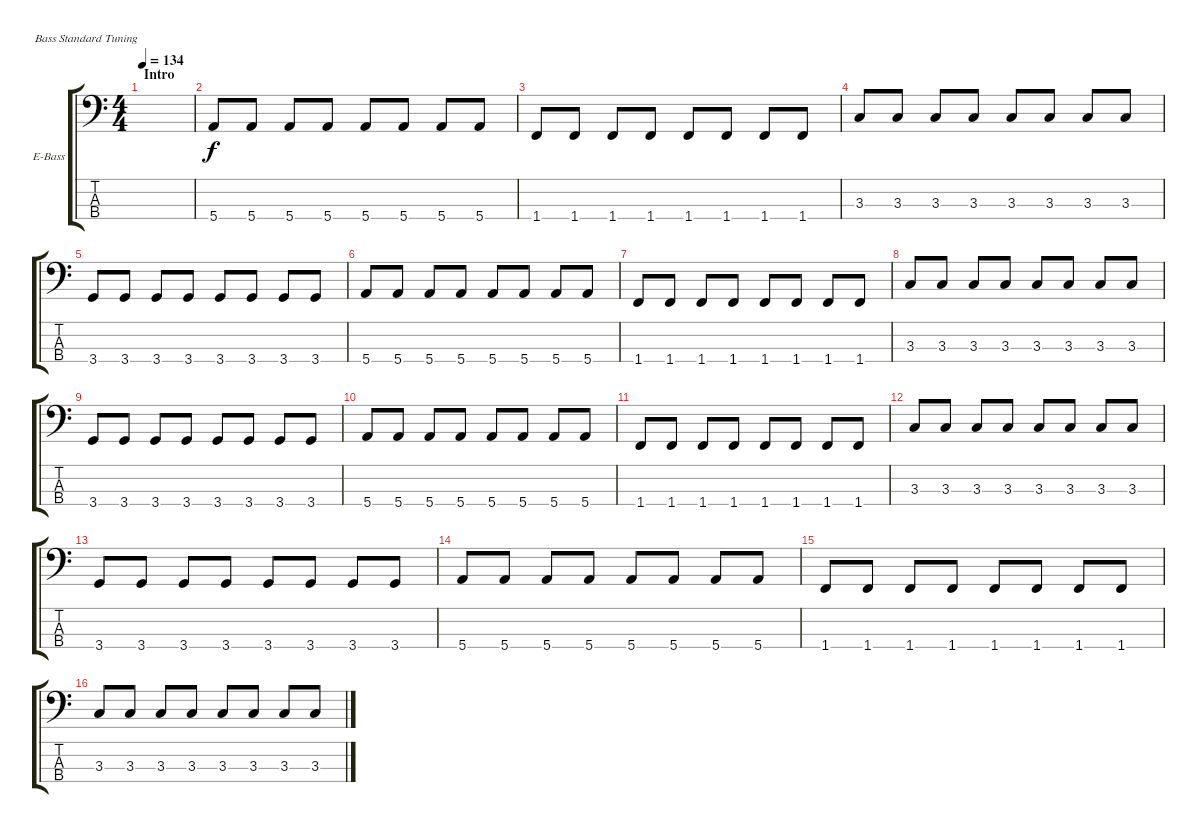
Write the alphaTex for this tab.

\defaultSystemsLayout 4
\bracketExtendMode groupsimilarinstruments
\firstSystemTrackNameOrientation horizontal
\otherSystemsTrackNameOrientation horizontal
\track ("Bass" "E-Bass") {instrument electricbassfinger}
\staff {score tabs}
\tuning (G2 D2 A1 E1)
\ts (4 4)
\section ("" "Intro")
\tempo 134
\clef f4
\scale
0.487395
\ks c
|
\scale
0.256303 5.4.8 5.4.8 5.4.8 5.4.8 5.4.8 5.4.8 5.4.8 5.4.8 |
\scale
0.256303 1.4.8 1.4.8 1.4.8 1.4.8 1.4.8 1.4.8 1.4.8 1.4.8 |
\scale
0.333333 3.3.8 3.3.8 3.3.8 3.3.8 3.3.8 3.3.8 3.3.8 3.3.8 |
\scale
0.333333 3.4.8 3.4.8 3.4.8 3.4.8 3.4.8 3.4.8 3.4.8 3.4.8 |
\scale
0.333333 5.4.8 5.4.8 5.4.8 5.4.8 5.4.8 5.4.8 5.4.8 5.4.8 |
\scale
0.333333 1.4.8 1.4.8 1.4.8 1.4.8 1.4.8 1.4.8 1.4.8 1.4.8 |
\scale
0.333333 3.3.8 3.3.8 3.3.8 3.3.8 3.3.8 3.3.8 3.3.8 3.3.8 |
\scale
0.333333 3.4.8 3.4.8 3.4.8 3.4.8 3.4.8 3.4.8 3.4.8 3.4.8 |
\scale
0.333333 5.4.8 5.4.8 5.4.8 5.4.8 5.4.8 5.4.8 5.4.8 5.4.8 |
\scale
0.333333 1.4.8 1.4.8 1.4.8 1.4.8 1.4.8 1.4.8 1.4.8 1.4.8 |
\scale
0.333333 3.3.8 3.3.8 3.3.8 3.3.8 3.3.8 3.3.8 3.3.8 3.3.8 |
\scale
0.333333 3.4.8 3.4.8 3.4.8 3.4.8 3.4.8 3.4.8 3.4.8 3.4.8 |
\scale
0.333333 5.4.8 5.4.8 5.4.8 5.4.8 5.4.8 5.4.8 5.4.8 5.4.8 |
\scale
0.333333 1.4.8 1.4.8 1.4.8 1.4.8 1.4.8 1.4.8 1.4.8 1.4.8 |
3.3.8 3.3.8 3.3.8 3.3.8 3.3.8 3.3.8 3.3.8 3.3.8
